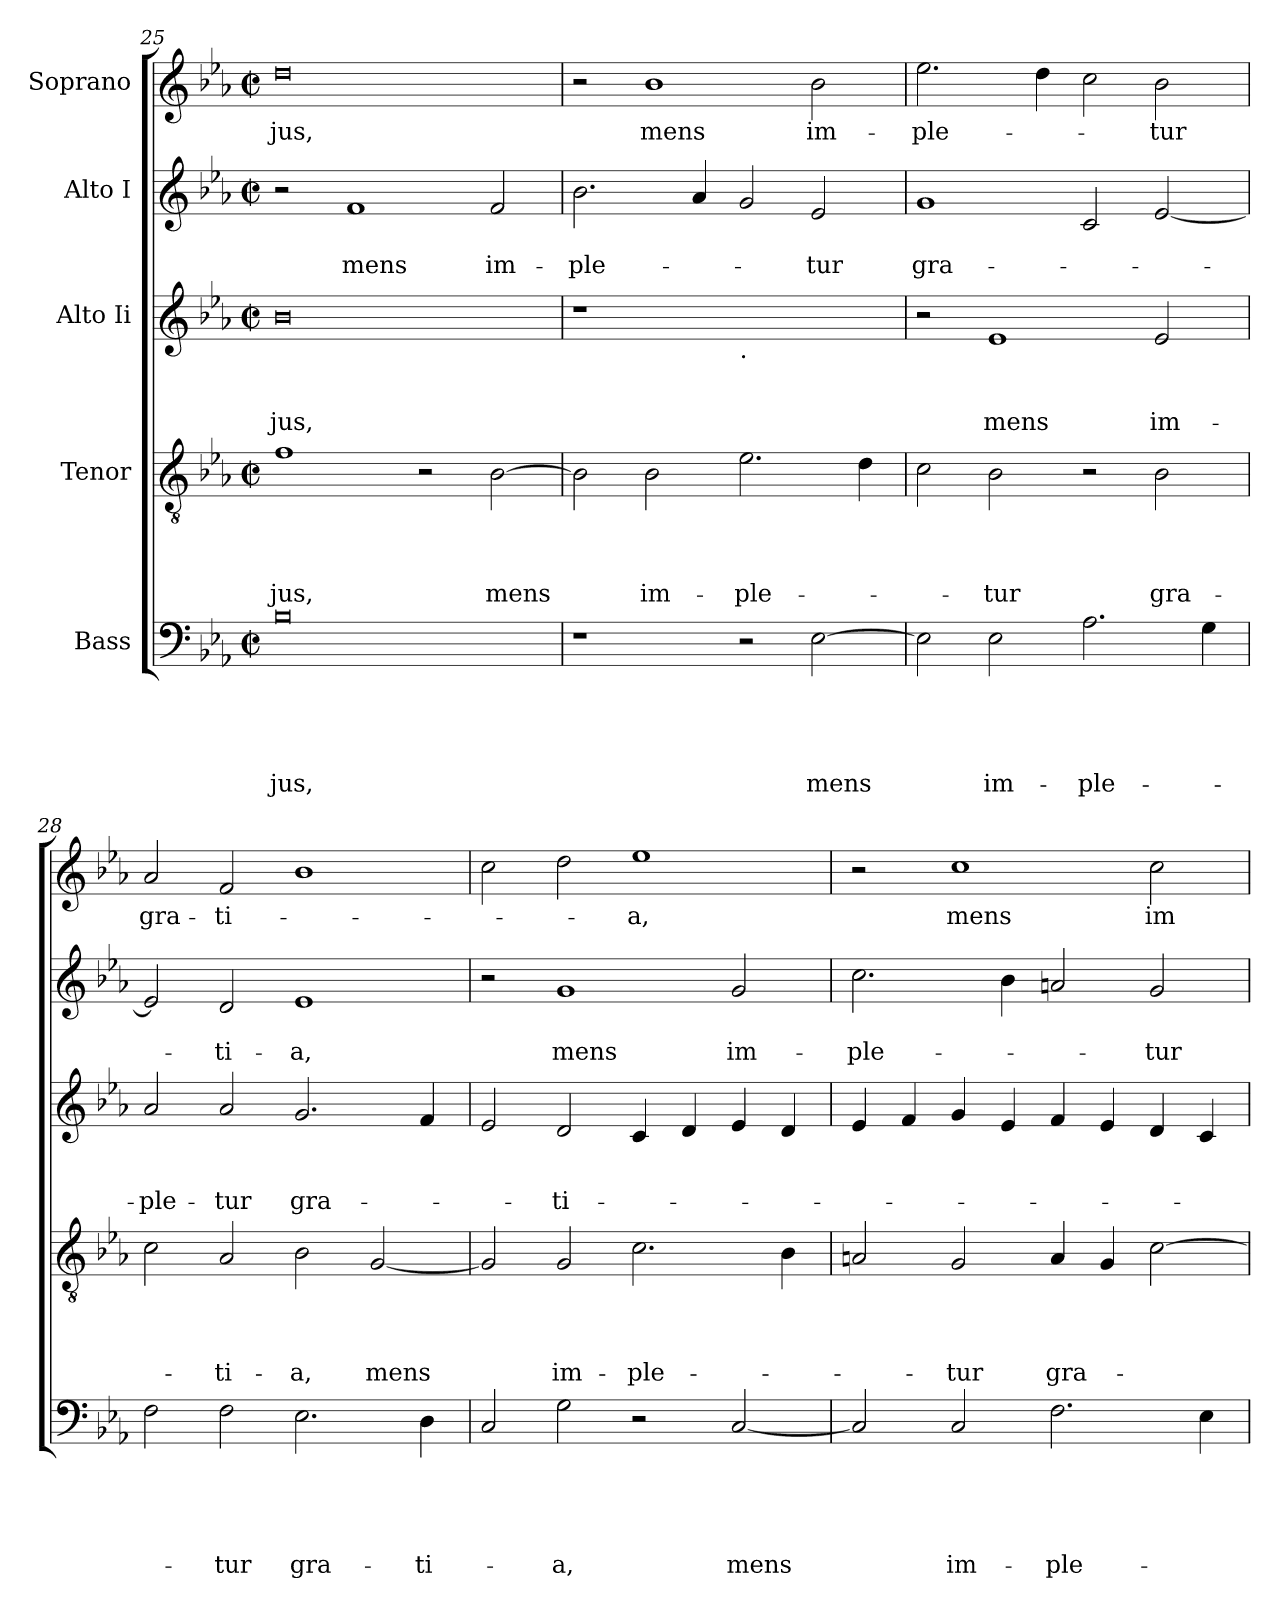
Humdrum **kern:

**kern	**text	**text	**text	**text	**text	**kern	**text	**text	**text	**text	**kern	**text	**text	**text	**kern	**text	**text	**kern	**text
*part5	*part5	*part5	*part5	*part5	*part5	*part4	*part4	*part4	*part4	*part4	*part3	*part3	*part3	*part3	*part2	*part2	*part2	*part1	*part1
*staff5	*staff5	*staff5	*staff5	*staff5	*staff5	*staff4	*staff4	*staff4	*staff4	*staff4	*staff3	*staff3	*staff3	*staff3	*staff2	*staff2	*staff2	*staff1	*staff1
*I"Bass	*	*	*	*	*	*I"Tenor	*	*	*	*	*I"Alto Ii	*	*	*	*I"Alto I	*	*	*I"Soprano	*
*clefF4	*	*	*	*	*	*clefGv2	*	*	*	*	*clefG2	*	*	*	*clefG2	*	*	*clefG2	*
*k[b-e-a-]	*	*	*	*	*	*k[b-e-a-]	*	*	*	*	*k[b-e-a-]	*	*	*	*k[b-e-a-]	*	*	*k[b-e-a-]	*
*E-:	*	*	*	*	*	*E-:	*	*	*	*	*E-:	*	*	*	*E-:	*	*	*E-:	*
*M2/2	*	*	*	*	*	*M2/2	*	*	*	*	*M2/2	*	*	*	*M2/2	*	*	*M2/2	*
*met(c|)	*	*	*	*	*	*met(c|)	*	*	*	*	*met(c|)	*	*	*	*met(c|)	*	*	*met(c|)	*
=25	=25	=25	=25	=25	=25	=25	=25	=25	=25	=25	=25	=25	=25	=25	=25	=25	=25	=25	=25
!	!	!	!	!	!LO:LY:b	!	!	!	!	!LO:LY:b	!	!	!	!LO:LY:b	!	!	!	!	!LO:LY:b
0B-	.	.	.	.	-jus,	1f	.	.	.	-jus,	0b-	.	.	-jus,	2r	.	.	0dd	-jus,
!	!	!	!	!	!	!	!	!	!	!	!	!	!	!	!	!	!LO:LY:b	!	!
.	.	.	.	.	.	.	.	.	.	.	.	.	.	.	1f	.	mens	.	.
.	.	.	.	.	.	2r	.	.	.	.	.	.	.	.	.	.	.	.	.
!	!	!	!	!	!	!	!	!	!	!LO:LY:b	!	!	!	!	!	!	!LO:LY:b	!	!
.	.	.	.	.	.	[>2B-\	.	.	.	mens	.	.	.	.	2f/	.	im-	.	.
=26	=26	=26	=26	=26	=26	=26	=26	=26	=26	=26	=26	=26	=26	=26	=26	=26	=26	=26	=26
!	!	!	!	!	!	!	!	!	!	!	!	!	!	!	!	!	!LO:LY:b	!	!
1r	.	.	.	.	.	2B-\]	.	.	.	.	1r	.	.	.	2.b-\	.	-ple-	2r	.
!	!	!	!	!	!	!	!	!	!	!LO:LY:b	!	!	!	!	!	!	!	!	!LO:LY:b
.	.	.	.	.	.	2B-\	.	.	.	im-	.	.	.	.	.	.	.	1b-	mens
.	.	.	.	.	.	.	.	.	.	.	.	.	.	.	4a-/	.	.	.	.
!	!	!	!	!	!	!	!	!	!	!	!LO:TX:b:t=.	!	!	!	!	!	!	!	!
!	!	!	!	!	!	!	!	!	!	!LO:LY:b	!	!	!	!	!	!	!	!	!
2r	.	.	.	.	.	2.e-\	.	.	.	-ple-	1ryy	.	.	.	2g/	.	.	.	.
!	!	!	!	!	!LO:LY:b	!	!	!	!	!	!	!	!	!	!	!	!LO:LY:b	!	!LO:LY:b
[>2E-\	.	.	.	.	mens	.	.	.	.	.	.	.	.	.	2e-/	.	-tur	2b-\	im-
.	.	.	.	.	.	4d\	.	.	.	.	.	.	.	.	.	.	.	.	.
=27	=27	=27	=27	=27	=27	=27	=27	=27	=27	=27	=27	=27	=27	=27	=27	=27	=27	=27	=27
!	!	!	!	!	!	!	!	!	!	!	!	!	!	!	!	!	!LO:LY:b	!	!LO:LY:b
2E-\]	.	.	.	.	.	2c\	.	.	.	.	2r	.	.	.	1g	.	gra-	2.ee-\	-ple-
!	!	!	!	!	!LO:LY:b	!	!	!	!	!LO:LY:b	!	!	!	!LO:LY:b	!	!	!	!	!
2E-\	.	.	.	.	im-	2B-\	.	.	.	-tur	1e-	.	.	mens	.	.	.	.	.
.	.	.	.	.	.	.	.	.	.	.	.	.	.	.	.	.	.	4dd\	.
!	!	!	!	!	!LO:LY:b	!	!	!	!	!	!	!	!	!	!	!	!	!	!
2.A-\	.	.	.	.	-ple-	2r	.	.	.	.	.	.	.	.	2c/	.	.	2cc\	.
!	!	!	!	!	!	!	!	!	!	!LO:LY:b	!	!	!	!LO:LY:b	!	!	!	!	!LO:LY:b
.	.	.	.	.	.	2B-\	.	.	.	gra-	2e-/	.	.	im-	[<2e-/	.	.	2b-\	-tur
4G\	.	.	.	.	.	.	.	.	.	.	.	.	.	.	.	.	.	.	.
=28	=28	=28	=28	=28	=28	=28	=28	=28	=28	=28	=28	=28	=28	=28	=28	=28	=28	=28	=28
!	!	!	!	!	!	!	!	!	!	!	!	!	!	!LO:LY:b	!	!	!	!	!LO:LY:b
2F\	.	.	.	.	.	2c\	.	.	.	.	2a-/	.	.	-ple-	2e-/]	.	.	2a-/	gra-
!	!	!	!	!	!LO:LY:b	!	!	!	!	!LO:LY:b	!	!	!	!LO:LY:b	!	!	!LO:LY:b	!	!LO:LY:b
2F\	.	.	.	.	-tur	2A-/	.	.	.	-ti-	2a-/	.	.	-tur	2d/	.	-ti-	2f/	-ti-
!	!	!	!	!	!LO:LY:b	!	!	!	!	!LO:LY:b	!	!	!	!LO:LY:b	!	!	!LO:LY:b	!	!
2.E-\	.	.	.	.	gra-	2B-\	.	.	.	-a,	2.g/	.	.	gra-	1e-	.	-a,	1b-	.
!	!	!	!	!	!	!	!	!	!	!LO:LY:b	!	!	!	!	!	!	!	!	!
.	.	.	.	.	.	[<2G/	.	.	.	mens	.	.	.	.	.	.	.	.	.
!	!	!	!	!	!LO:LY:b	!	!	!	!	!	!	!	!	!	!	!	!	!	!
4D\	.	.	.	.	-ti-	.	.	.	.	.	4f/	.	.	.	.	.	.	.	.
!!LO:LB:g=z
=29	=29	=29	=29	=29	=29	=29	=29	=29	=29	=29	=29	=29	=29	=29	=29	=29	=29	=29	=29
2C/	.	.	.	.	.	2G/]	.	.	.	.	2e-/	.	.	.	2r	.	.	2cc\	.
!	!	!	!	!	!LO:LY:b	!	!	!	!	!LO:LY:b	!	!	!	!LO:LY:b	!	!	!LO:LY:b	!	!
2G\	.	.	.	.	-a,	2G/	.	.	.	im-	2d/	.	.	-ti-	1g	.	mens	2dd\	.
!	!	!	!	!	!	!	!	!	!	!LO:LY:b	!	!	!	!	!	!	!	!	!LO:LY:b
2r	.	.	.	.	.	2.c\	.	.	.	-ple-	4c/	.	.	.	.	.	.	1ee-	-a,
.	.	.	.	.	.	.	.	.	.	.	4d/	.	.	.	.	.	.	.	.
!	!	!	!	!	!LO:LY:b	!	!	!	!	!	!	!	!	!	!	!	!LO:LY:b	!	!
[<2C/	.	.	.	.	mens	.	.	.	.	.	4e-/	.	.	.	2g/	.	im-	.	.
.	.	.	.	.	.	4B-\	.	.	.	.	4d/	.	.	.	.	.	.	.	.
=30	=30	=30	=30	=30	=30	=30	=30	=30	=30	=30	=30	=30	=30	=30	=30	=30	=30	=30	=30
!	!	!	!	!	!	!	!	!	!	!	!	!	!	!	!	!	!LO:LY:b	!	!
2C/]	.	.	.	.	.	2An/	.	.	.	.	4e-/	.	.	.	2.cc\	.	-ple-	2r	.
.	.	.	.	.	.	.	.	.	.	.	4f/	.	.	.	.	.	.	.	.
!	!	!	!	!	!LO:LY:b	!	!	!	!	!LO:LY:b	!	!	!	!	!	!	!	!	!LO:LY:b
2C/	.	.	.	.	im-	2G/	.	.	.	-tur	4g/	.	.	.	.	.	.	1cc	mens
.	.	.	.	.	.	.	.	.	.	.	4e-/	.	.	.	4b-\	.	.	.	.
!	!	!	!	!	!LO:LY:b	!	!	!	!	!LO:LY:b	!	!	!	!	!	!	!	!	!
2.F\	.	.	.	.	-ple-	4A/	.	.	.	gra-	4f/	.	.	.	2an/	.	.	.	.
.	.	.	.	.	.	4G/	.	.	.	.	4e-/	.	.	.	.	.	.	.	.
!	!	!	!	!	!	!	!	!	!	!	!	!	!	!	!	!	!LO:LY:b	!	!LO:LY:b
.	.	.	.	.	.	[>2c\	.	.	.	.	4d/	.	.	.	2g/	.	-tur	2cc\	im-
4E-\	.	.	.	.	.	.	.	.	.	.	4c/	.	.	.	.	.	.	.	.
=	=	=	=	=	=	=	=	=	=	=	=	=	=	=	=	=	=	=	=
*-	*-	*-	*-	*-	*-	*-	*-	*-	*-	*-	*-	*-	*-	*-	*-	*-	*-	*-	*-
